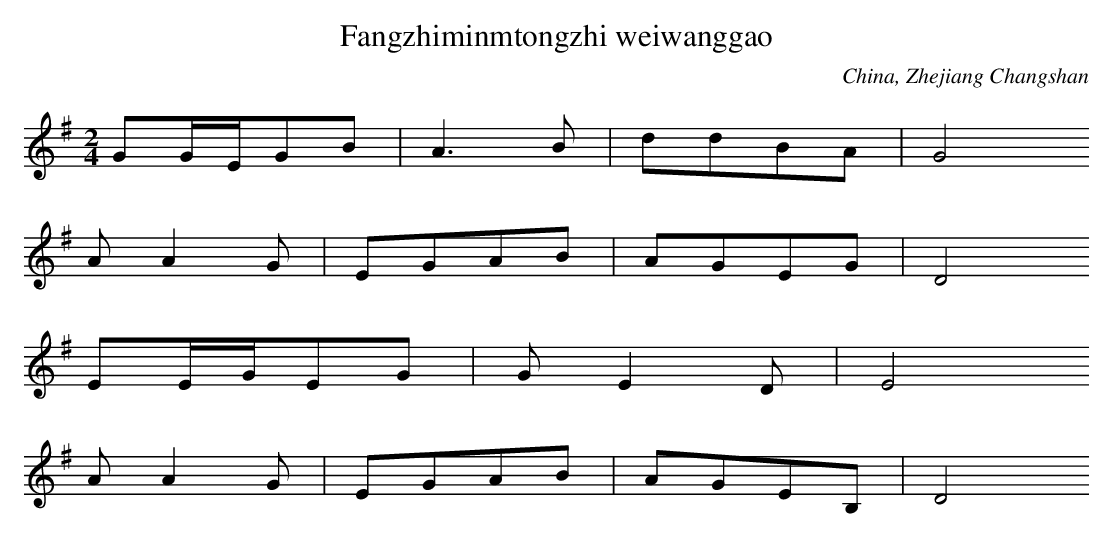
X:1
T: Fangzhiminmtongzhi weiwanggao
O: China, Zhejiang Changshan
M: 2/4
L: 1/16
K: G
G2GEG2B2 | A6B2 | d2d2B2A2 | G8
A2A4G2 | E2G2A2B2 | A2G2E2G2 | D8
E2EGE2G2 | G2E4D2 | E8
A2A4G2 | E2G2A2B2 | A2G2E2B,2 | D8
